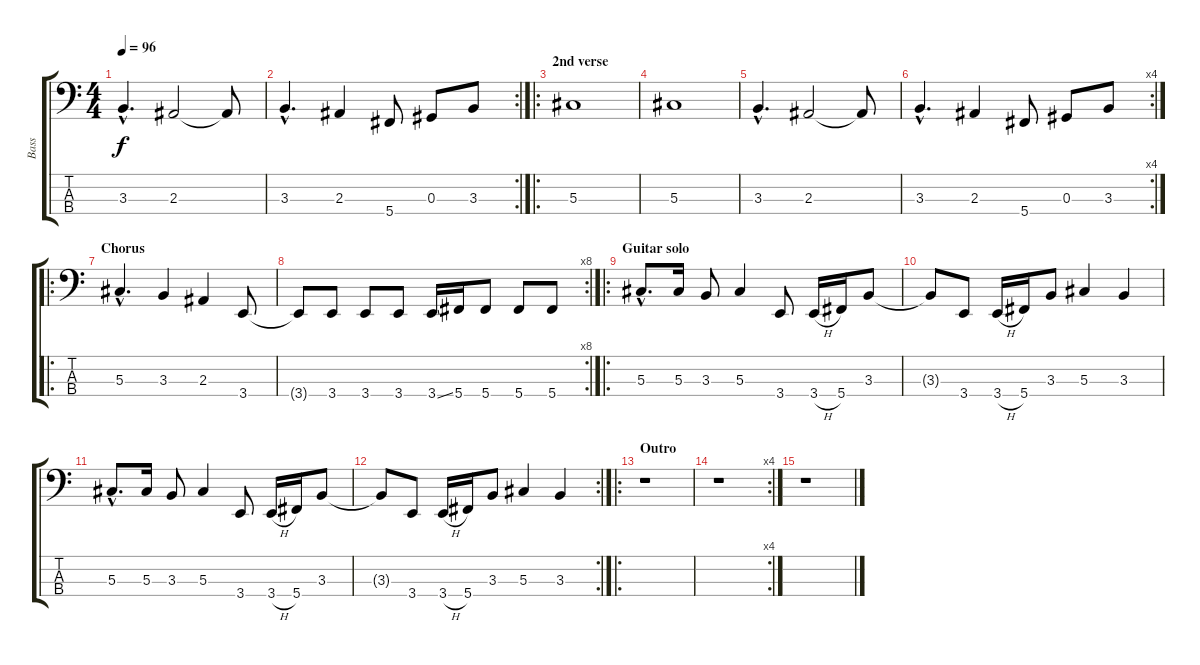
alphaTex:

\track ("Bass" "Bass") {instrument electricbassfinger}
\staff {score tabs}
\tuning (Gb2 Db2 Ab1 Db1) {hide}
\ts (4 4)
\tempo 96
\clef f4
\ks c
3.3{hac}.4{d dy f} 2.3.2 2.3{t}.8 |
\rc 2
3.3{hac}.4{d} 2.3.4 5.4.8 0.3.8 3.3.8 |
\ro
\section ("" "2nd verse")
5.3.1 |
5.3.1 |
3.3{hac}.4{d} 2.3.2 2.3{t}.8 |
\rc 4
3.3{hac}.4{d} 2.3.4 5.4.8 0.3.8 3.3.8 |
\ro
\section ("" "Chorus")
5.3{hac}.4{d} 3.3.4 2.3.4 3.4.8 |
\rc 8
3.4{t}.8 3.4.8 3.4.8 3.4.8 3.4{ss}.16 5.4.16 5.4.8 5.4.8 5.4.8 |
\ro
\section ("" "Guitar solo")
5.3{hac}.8{d} 5.3.16 3.3.8 5.3.4 3.4.8 3.4{h}.16 5.4.16 3.3.8 |
3.3{t}.8 3.4.8 3.4{h}.16 5.4.16 3.3.8 5.3.4 3.3.4 |
5.3{hac}.8{d} 5.3.16 3.3.8 5.3.4 3.4.8 3.4{h}.16 5.4.16 3.3.8 |
\rc 2
3.3{t}.8 3.4.8 3.4{h}.16 5.4.16 3.3.8 5.3.4 3.3.4 |
\ro
\section ("" "Outro")
r.1 |
\rc 4
r.1 |
r.1
